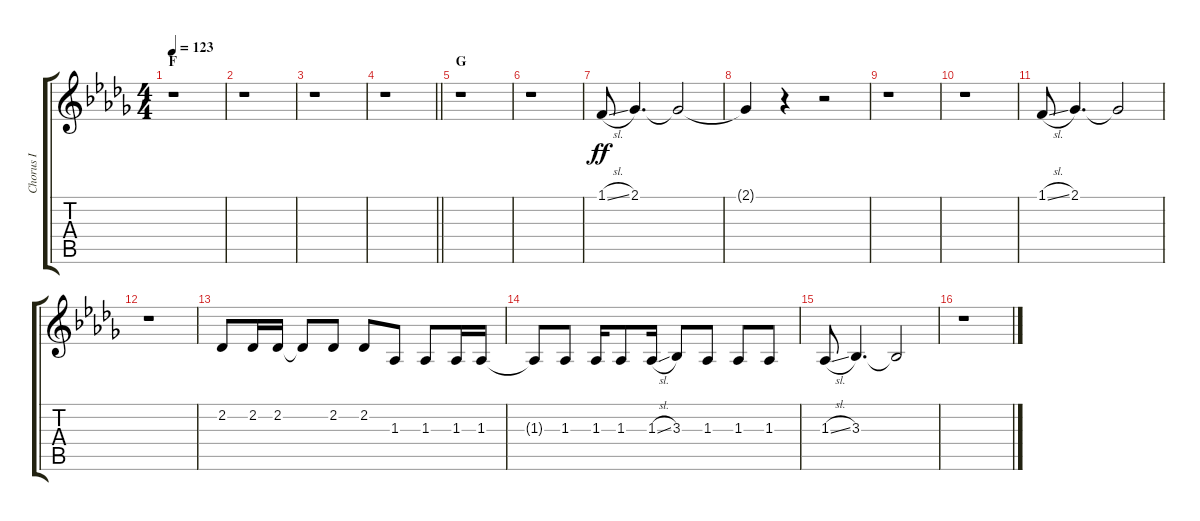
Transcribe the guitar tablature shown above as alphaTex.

\track ("Chorus I" "Chorus I") {instrument voiceoohs}
\staff {score tabs}
\tuning (E4 B3 G3 D3 A2 E2) {hide}
\ts (4 4)
\section ("" "F")
\tempo 123
\clef g2
\ks db
r.1{dy f} |
r.1 |
r.1 |
\barLineRight lightlight
r.1 |
\section ("" "G")
r.1 |
r.1 |
1.1{sl}.8{dy ff} 2.1.4{d} 2.1{t}.2 |
2.1{t}.4 r.4 r.2 |
r.1 |
r.1 |
1.1{sl}.8 2.1.4{d} 2.1{t}.2 |
r.1 |
2.2.8 2.2.16 2.2.16 2.2{t}.8 2.2.8 2.2.8 1.3.8 1.3.8 1.3.16 1.3.16 |
1.3{t}.8 1.3.8 1.3.16 1.3.8 1.3{sl}.16 3.3.8 1.3.8 1.3.8 1.3.8 |
1.3{sl}.8 3.3.4{d} 3.3{t}.2 |
r.1
